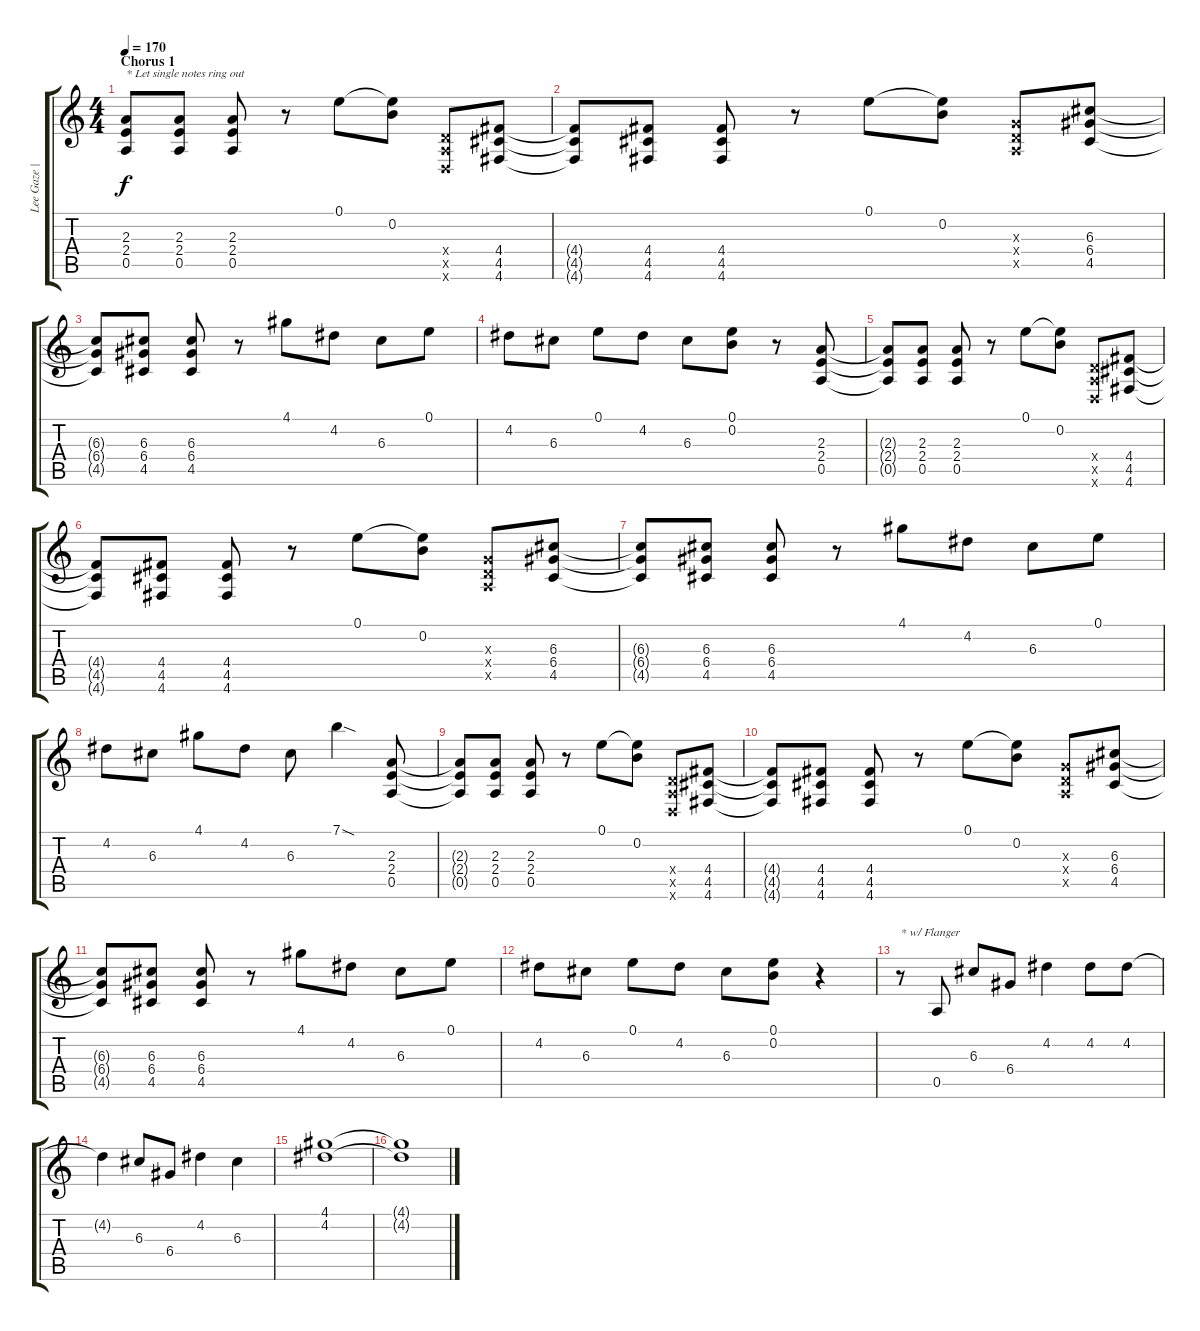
\track ("Lee Gaze | Lead" "Lee Gaze |") {instrument electricguitarjazz}
\staff {score tabs}
\tuning (E4 B3 G3 D3 A2 D2) {hide}
\ts (4 4)
\section ("" "Chorus 1")
\tempo 170
\clef g2
\ks c
(2.3{t} 2.4{t} 0.5{t}).8{txt "* Let single notes ring out" dy f} (2.3 2.4 0.5).8 (2.3 2.4 0.5).8 r.8 0.1.8 (0.1{t} 0.2).8 (0.4{x} 0.5{x} 0.6{x}).8 (4.4 4.5 4.6).8 |
(4.4{t} 4.5{t} 4.6{t}).8 (4.4 4.5 4.6).8 (4.4 4.5 4.6).8 r.8 0.1.8 (0.1{t} 0.2).8 (0.3{x} 0.4{x} 0.5{x}).8 (6.3 6.4 4.5).8 |
(6.3{t} 6.4{t} 4.5{t}).8 (6.3 6.4 4.5).8 (6.3 6.4 4.5).8 r.8 4.1.8 4.2.8 6.3.8 0.1.8 |
4.2.8 6.3.8 0.1.8 4.2.8 6.3.8 (0.1 0.2).8 r.8 (2.3 2.4 0.5).8 |
(2.3{t} 2.4{t} 0.5{t}).8 (2.3 2.4 0.5).8 (2.3 2.4 0.5).8 r.8 0.1.8 (0.1{t} 0.2).8 (0.4{x} 0.5{x} 0.6{x}).8 (4.4 4.5 4.6).8 |
(4.4{t} 4.5{t} 4.6{t}).8 (4.4 4.5 4.6).8 (4.4 4.5 4.6).8 r.8 0.1.8 (0.1{t} 0.2).8 (0.3{x} 0.4{x} 0.5{x}).8 (6.3 6.4 4.5).8 |
(6.3{t} 6.4{t} 4.5{t}).8 (6.3 6.4 4.5).8 (6.3 6.4 4.5).8 r.8 4.1.8 4.2.8 6.3.8 0.1.8 |
4.2.8 6.3.8 4.1.8 4.2.8 6.3.8 7.1{sod}.4 (2.3 2.4 0.5).8 |
(2.3{t} 2.4{t} 0.5{t}).8 (2.3 2.4 0.5).8 (2.3 2.4 0.5).8 r.8 0.1.8 (0.1{t} 0.2).8 (0.4{x} 0.5{x} 0.6{x}).8 (4.4 4.5 4.6).8 |
(4.4{t} 4.5{t} 4.6{t}).8 (4.4 4.5 4.6).8 (4.4 4.5 4.6).8 r.8 0.1.8 (0.1{t} 0.2).8 (0.3{x} 0.4{x} 0.5{x}).8 (6.3 6.4 4.5).8 |
(6.3{t} 6.4{t} 4.5{t}).8 (6.3 6.4 4.5).8 (6.3 6.4 4.5).8 r.8 4.1.8 4.2.8 6.3.8 0.1.8 |
4.2.8 6.3.8 0.1.8 4.2.8 6.3.8 (0.1 0.2).8 r.4 |
r.8{txt "* w/ Flanger" instrument distortionguitar} 0.5.8 6.3.8 6.4.8 4.2.4 4.2.8 4.2.8 |
4.2{t}.4 6.3.8 6.4.8 4.2.4 6.3.4 |
(4.1 4.2).1 |
(4.1{t} 4.2{t}).1
